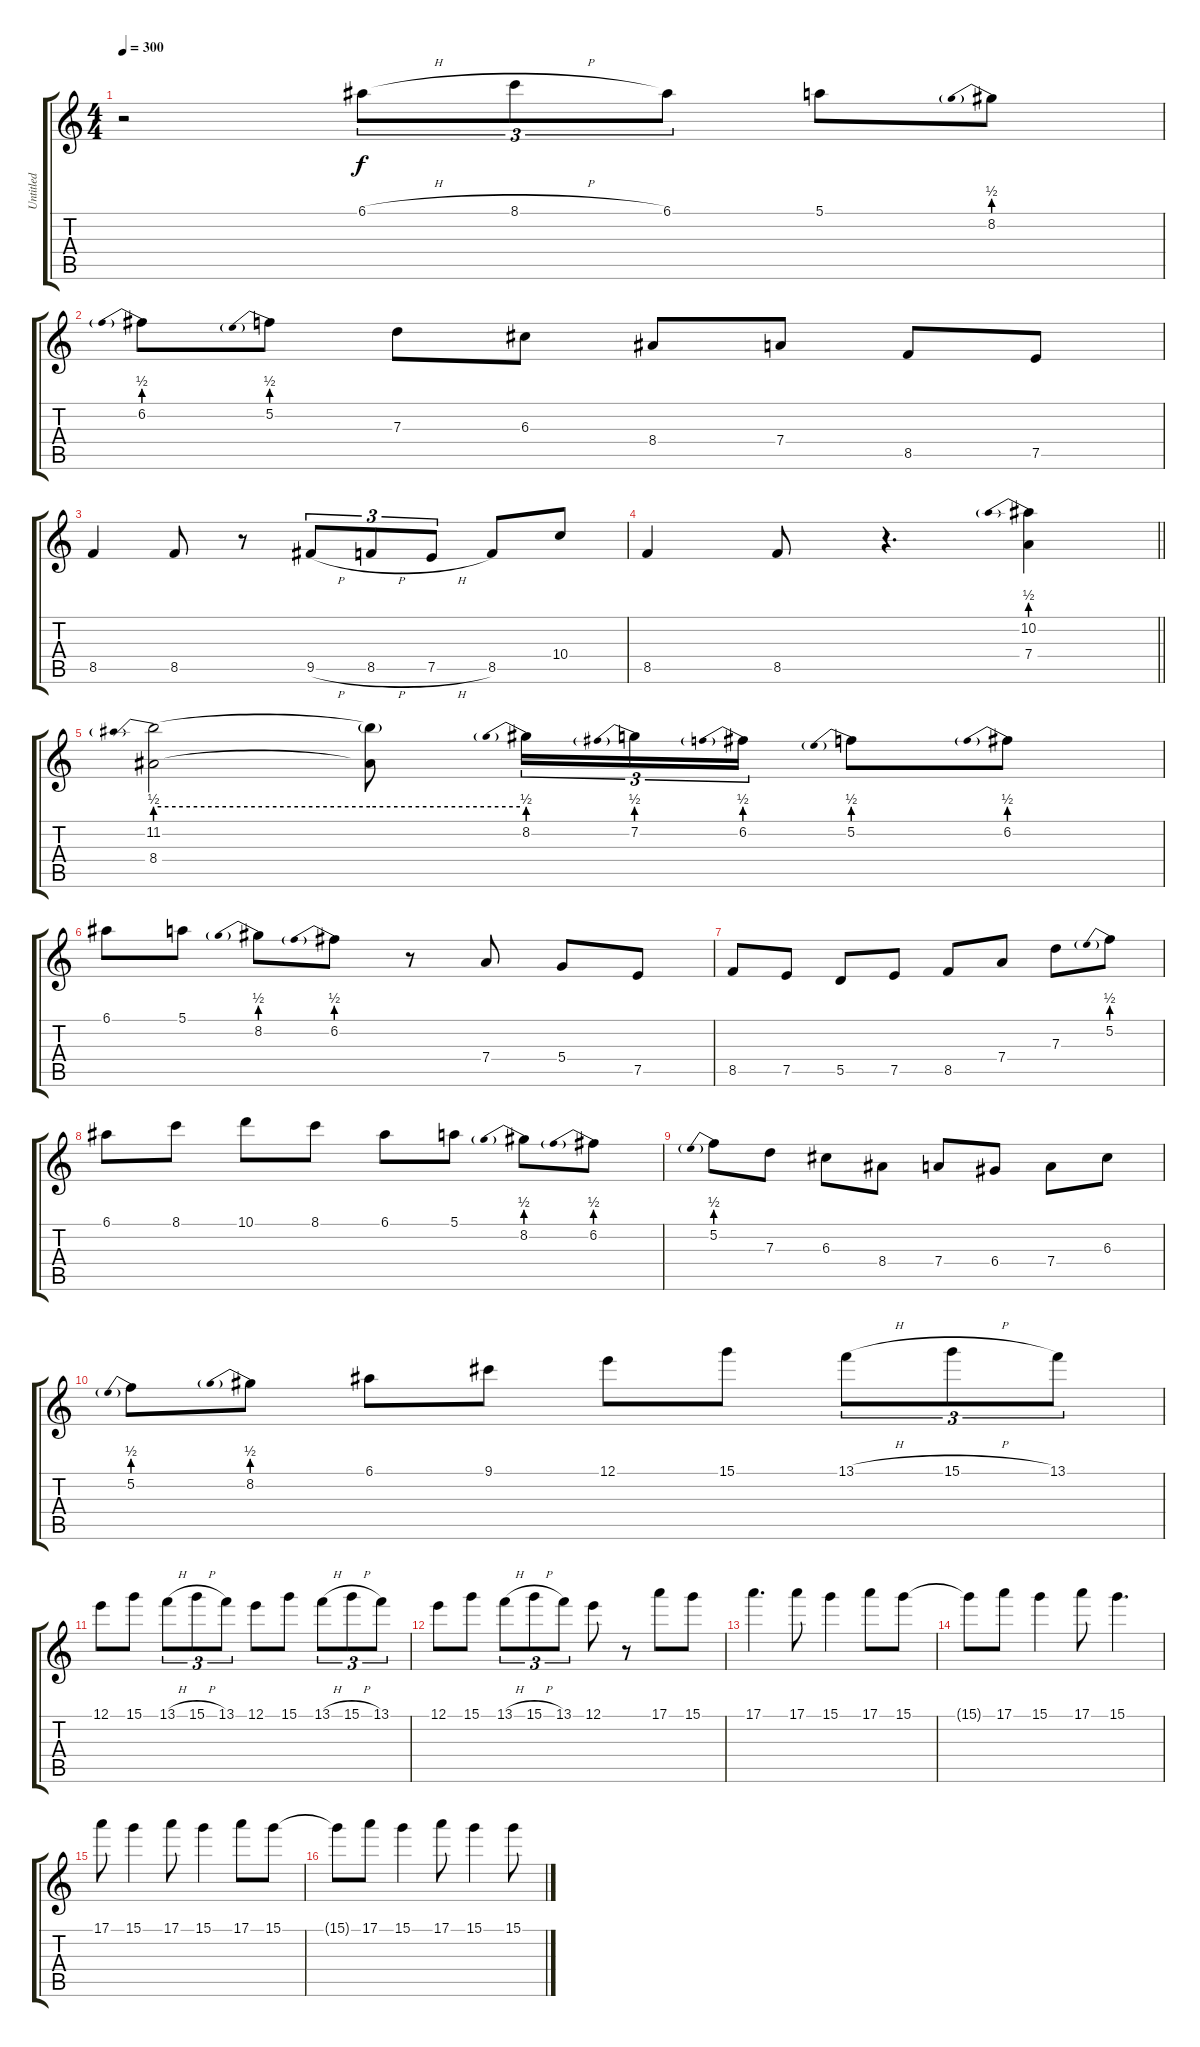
\track ("Untitled" "Untitled") {instrument acousticguitarsteel}
\staff {score tabs}
\tuning (E4 B3 G3 D3 A2 E2) {hide}
\ts (4 4)
\tempo 300
\clef g2
\ks c
r.2{dy ff} 6.1{h}.8{tu (3 2) dy f} 8.1{h}.8{tu (3 2)} 6.1.8{tu (3 2)} 5.1.8 8.2{be (prebend 0 2 60 2)}.8 |
6.2{be (prebend 0 2 60 2)}.8 5.2{be (prebend 0 2 60 2)}.8 7.3.8 6.3.8 8.4.8 7.4.8 8.5.8 7.5.8 |
8.5.4 8.5.8 r.8 9.5{h}.8{tu (3 2)} 8.5{h}.8{tu (3 2)} 7.5{h}.8{tu (3 2)} 8.5.8 10.4.8 |
\barLineRight lightlight
8.5.4 8.5.8 r.4{d} (10.2{be (prebend 0 2 60 2)} 7.4).4 |
(11.2{be (prebend 0 2 60 2)} 8.4).2 (11.2{be (hold 0 2 60 2) t} 8.4{t}).8 8.2{be (prebend 0 2 60 2)}.16{tu (3 2)} 7.2{be (prebend 0 2 60 2)}.16{tu (3 2)} 6.2{be (prebend 0 2 60 2)}.16{tu (3 2)} 5.2{be (prebend 0 2 60 2)}.8 6.2{be (prebend 0 2 60 2)}.8 |
6.1.8 5.1.8 8.2{be (prebend 0 2 60 2)}.8 6.2{be (prebend 0 2 60 2)}.8 r.8 7.4.8 5.4.8 7.5.8 |
8.5.8 7.5.8 5.5.8 7.5.8 8.5.8 7.4.8 7.3.8 5.2{be (prebend 0 2 60 2)}.8 |
6.1.8 8.1.8 10.1.8 8.1.8 6.1.8 5.1.8 8.2{be (prebend 0 2 60 2)}.8 6.2{be (prebend 0 2 60 2)}.8 |
5.2{be (prebend 0 2 60 2)}.8 7.3.8 6.3.8 8.4.8 7.4.8 6.4.8 7.4.8 6.3.8 |
5.2{be (prebend 0 2 60 2)}.8 8.2{be (prebend 0 2 60 2)}.8 6.1.8 9.1.8 12.1.8 15.1.8 13.1{h}.8{tu (3 2)} 15.1{h}.8{tu (3 2)} 13.1.8{tu (3 2)} |
12.1.8 15.1.8 13.1{h}.8{tu (3 2)} 15.1{h}.8{tu (3 2)} 13.1.8{tu (3 2)} 12.1.8 15.1.8 13.1{h}.8{tu (3 2)} 15.1{h}.8{tu (3 2)} 13.1.8{tu (3 2)} |
12.1.8 15.1.8 13.1{h}.8{tu (3 2)} 15.1{h}.8{tu (3 2)} 13.1.8{tu (3 2)} 12.1.8 r.8 17.1.8 15.1.8 |
17.1.4{d} 17.1.8 15.1.4 17.1.8 15.1.8 |
15.1{t}.8 17.1.8 15.1.4 17.1.8 15.1.4{d} |
17.1.8 15.1.4 17.1.8 15.1.4 17.1.8 15.1.8 |
15.1{t}.8 17.1.8 15.1.4 17.1.8 15.1.4 15.1.8
